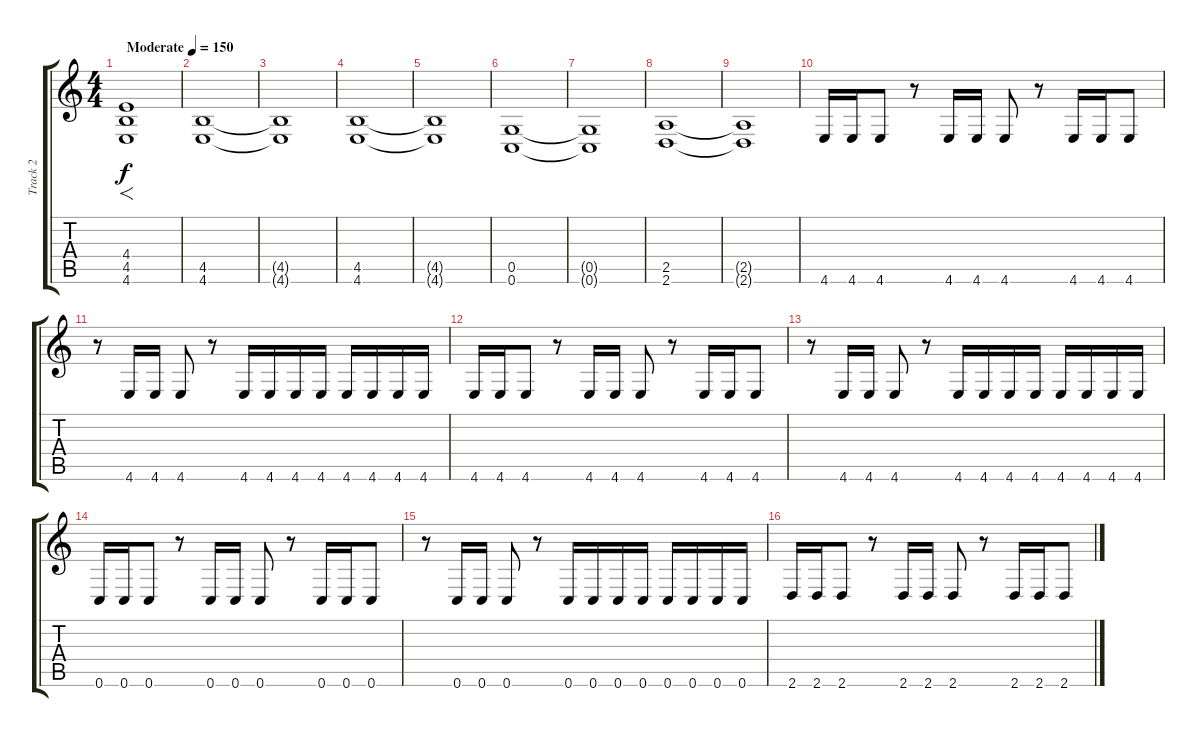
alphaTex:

\track ("Track 2" "Track 2") {instrument distortionguitar bank 255}
\staff {score tabs}
\tuning (D4 A3 F3 C3 G2 C2) {hide}
\ts (4 4)
\tempo (150 "Moderate")
\clef g2
\ks c
(4.4 4.5 4.6).1{f dy f instrument distortionguitar} |
(4.5 4.6).1 |
(4.5{t} 4.6{t}).1 |
(4.5 4.6).1 |
(4.5{t} 4.6{t}).1 |
(0.5 0.6).1 |
(0.5{t} 0.6{t}).1 |
(2.5 2.6).1 |
(2.5{t} 2.6{t}).1 |
4.6.16 4.6.16 4.6.8 r.8 4.6.16 4.6.16 4.6.8 r.8 4.6.16 4.6.16 4.6.8 |
r.8 4.6.16 4.6.16 4.6.8 r.8 4.6.16 4.6.16 4.6.16 4.6.16 4.6.16 4.6.16 4.6.16 4.6.16 |
4.6.16 4.6.16 4.6.8 r.8 4.6.16 4.6.16 4.6.8 r.8 4.6.16 4.6.16 4.6.8 |
r.8 4.6.16 4.6.16 4.6.8 r.8 4.6.16 4.6.16 4.6.16 4.6.16 4.6.16 4.6.16 4.6.16 4.6.16 |
0.6.16 0.6.16 0.6.8 r.8 0.6.16 0.6.16 0.6.8 r.8 0.6.16 0.6.16 0.6.8 |
r.8 0.6.16 0.6.16 0.6.8 r.8 0.6.16 0.6.16 0.6.16 0.6.16 0.6.16 0.6.16 0.6.16 0.6.16 |
2.6.16 2.6.16 2.6.8 r.8 2.6.16 2.6.16 2.6.8 r.8 2.6.16 2.6.16 2.6.8
